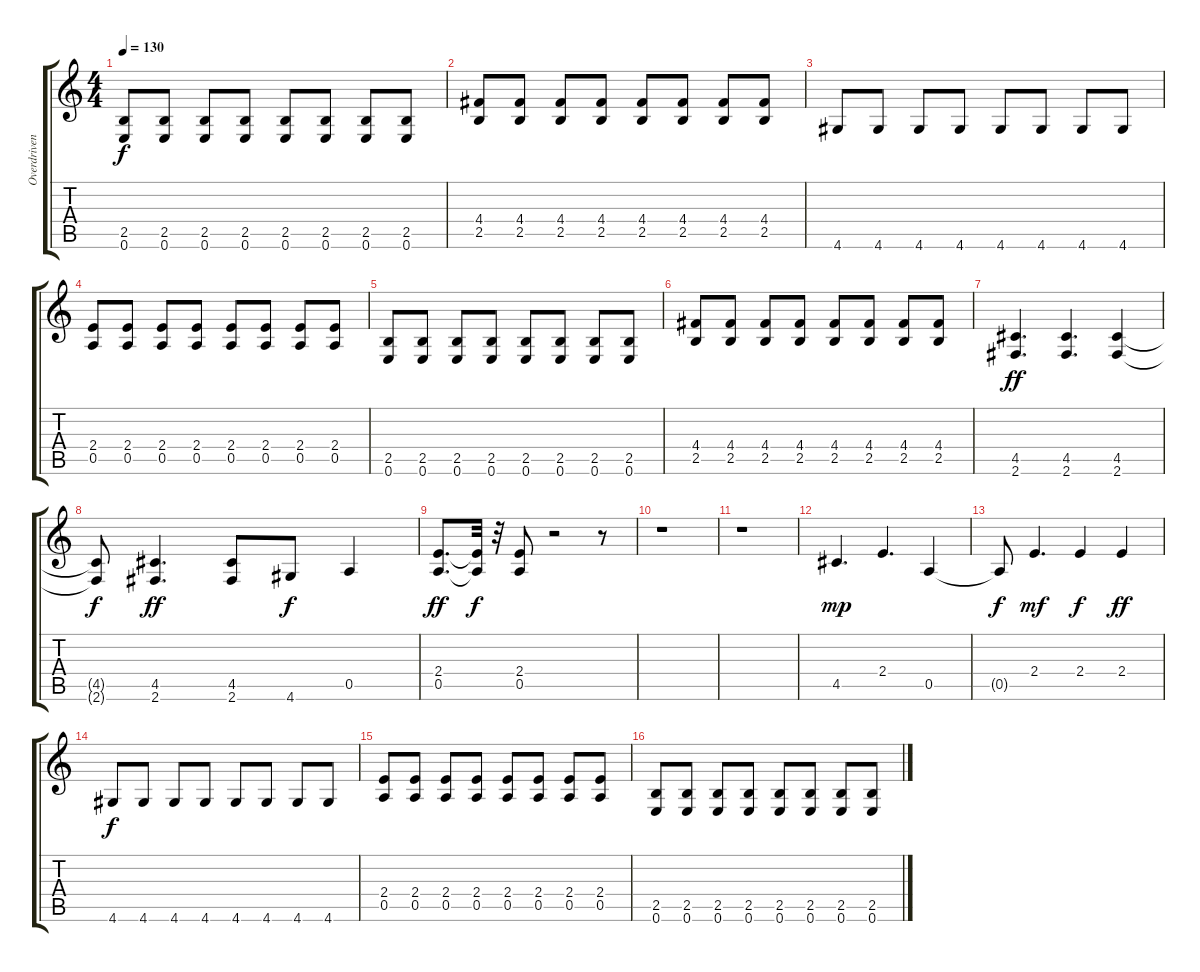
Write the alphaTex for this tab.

\track ("Overdriven Guitar 2" "Overdriven") {instrument overdrivenguitar}
\staff {score tabs}
\tuning (E4 B3 G3 D3 A2 E2) {hide}
\ts (4 4)
\tempo 130
\clef g2
\ks c
(2.5 0.6).8{dy f} (2.5 0.6).8 (2.5 0.6).8 (2.5 0.6).8 (2.5 0.6).8 (2.5 0.6).8 (2.5 0.6).8 (2.5 0.6).8 |
(4.4 2.5).8 (4.4 2.5).8 (4.4 2.5).8 (4.4 2.5).8 (4.4 2.5).8 (4.4 2.5).8 (4.4 2.5).8 (4.4 2.5).8 |
4.6.8 4.6.8 4.6.8 4.6.8 4.6.8 4.6.8 4.6.8 4.6.8 |
(2.4 0.5).8 (2.4 0.5).8 (2.4 0.5).8 (2.4 0.5).8 (2.4 0.5).8 (2.4 0.5).8 (2.4 0.5).8 (2.4 0.5).8 |
(2.5 0.6).8 (2.5 0.6).8 (2.5 0.6).8 (2.5 0.6).8 (2.5 0.6).8 (2.5 0.6).8 (2.5 0.6).8 (2.5 0.6).8 |
(4.4 2.5).8 (4.4 2.5).8 (4.4 2.5).8 (4.4 2.5).8 (4.4 2.5).8 (4.4 2.5).8 (4.4 2.5).8 (4.4 2.5).8 |
(4.5 2.6).4{d dy ff} (4.5 2.6).4{d} (4.5 2.6).4 |
(4.5{t} 2.6{t}).8{dy f} (4.5 2.6).4{d dy ff} (4.5 2.6).8 4.6.8{dy f} 0.5.4 |
(2.4 0.5).8{d dy ff} (2.4{t} 0.5{t}).32{dy f} r.32 (2.4 0.5).8 r.2 r.8 |
r.1 |
r.1 |
4.5.4{d dy mp} 2.4.4{d} 0.5.4 |
0.5{t}.8{dy f} 2.4.4{d dy mf} 2.4.4{dy f} 2.4.4{dy ff} |
4.6.8{dy f} 4.6.8 4.6.8 4.6.8 4.6.8 4.6.8 4.6.8 4.6.8 |
(2.4 0.5).8 (2.4 0.5).8 (2.4 0.5).8 (2.4 0.5).8 (2.4 0.5).8 (2.4 0.5).8 (2.4 0.5).8 (2.4 0.5).8 |
(2.5 0.6).8 (2.5 0.6).8 (2.5 0.6).8 (2.5 0.6).8 (2.5 0.6).8 (2.5 0.6).8 (2.5 0.6).8 (2.5 0.6).8
